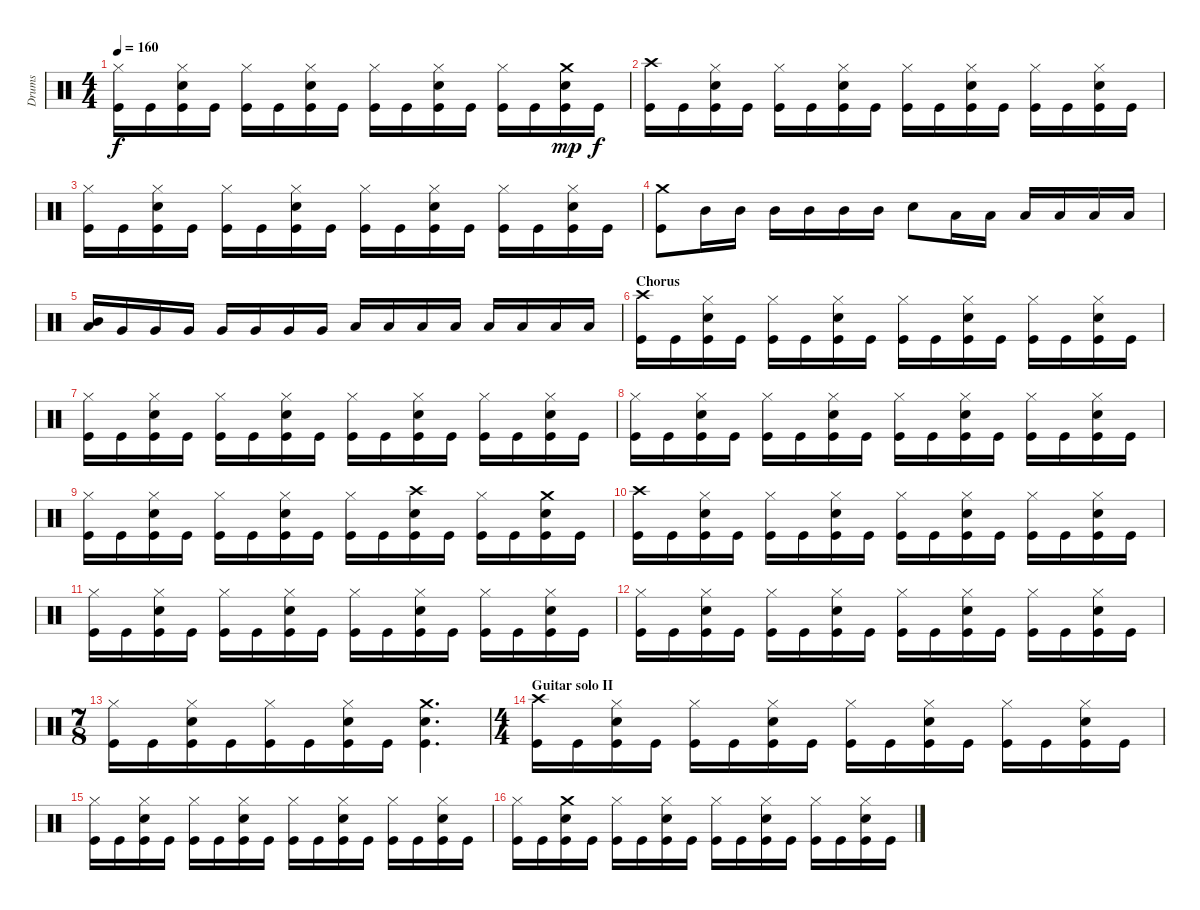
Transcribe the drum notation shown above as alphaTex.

\track ("Drums" "Drums") {instrument percussion}
\staff {score}
\articulation defaults
\ts (4 4)
\tempo 160
\clef neutral
\ks c
("Hi-Hat (closed)" "Kick (hit)").16{dy f} "Kick (hit)".16 ("Hi-Hat (closed)" "Snare (hit) 2" "Kick (hit)").16 "Kick (hit)".16 ("Hi-Hat (closed)" "Kick (hit)").16 "Kick (hit)".16 ("Hi-Hat (closed)" "Snare (hit) 2" "Kick (hit)").16 "Kick (hit)".16 ("Hi-Hat (closed)" "Kick (hit)").16 "Kick (hit)".16 ("Hi-Hat (closed)" "Snare (hit) 2" "Kick (hit)").16 "Kick (hit)".16 ("Hi-Hat (closed)" "Kick (hit)").16 "Kick (hit)".16 ("Crash medium (hit)" "Snare (hit) 2" "Kick (hit)").16{dy mp} "Kick (hit)".16{dy f} |
("Crash high (hit)" "Kick (hit)").16 "Kick (hit)".16 ("Hi-Hat (closed)" "Snare (hit) 2" "Kick (hit)").16 "Kick (hit)".16 ("Hi-Hat (closed)" "Kick (hit)").16 "Kick (hit)".16 ("Hi-Hat (closed)" "Snare (hit) 2" "Kick (hit)").16 "Kick (hit)".16 ("Hi-Hat (closed)" "Kick (hit)").16 "Kick (hit)".16 ("Hi-Hat (closed)" "Snare (hit) 2" "Kick (hit)").16 "Kick (hit)".16 ("Hi-Hat (closed)" "Kick (hit)").16 "Kick (hit)".16 ("Hi-Hat (closed)" "Snare (hit) 2" "Kick (hit)").16 "Kick (hit)".16 |
("Hi-Hat (closed)" "Kick (hit)").16 "Kick (hit)".16 ("Hi-Hat (closed)" "Snare (hit) 2" "Kick (hit)").16 "Kick (hit)".16 ("Hi-Hat (closed)" "Kick (hit)").16 "Kick (hit)".16 ("Hi-Hat (closed)" "Snare (hit) 2" "Kick (hit)").16 "Kick (hit)".16 ("Hi-Hat (closed)" "Kick (hit)").16 "Kick (hit)".16 ("Hi-Hat (closed)" "Snare (hit) 2" "Kick (hit)").16 "Kick (hit)".16 ("Hi-Hat (closed)" "Kick (hit)").16 "Kick (hit)".16 ("Hi-Hat (closed)" "Snare (hit) 2" "Kick (hit)").16 "Kick (hit)".16 |
("Crash medium (hit)" "Kick (hit)").8 "Mid Tom (hit)".16 "Mid Tom (hit)".16 "Mid Tom (hit)".16 "Mid Tom (hit)".16 "Mid Tom (hit)".16 "Mid Tom (hit)".16 "Snare (hit) 2".8 "Low Tom (hit)".16 "Low Tom (hit)".16 "Low Tom (hit)".16 "Low Tom (hit)".16 "Low Tom (hit)".16 "Low Tom (hit)".16 |
("Mid Tom (hit)" "Low Tom (hit)").16 "Very Low Tom (hit)".16 "Very Low Tom (hit)".16 "Very Low Tom (hit)".16 "Very Low Tom (hit)".16 "Very Low Tom (hit)".16 "Very Low Tom (hit)".16 "Very Low Tom (hit)".16 "Low Floor Tom (hit)".16 "Low Floor Tom (hit)".16 "Low Floor Tom (hit)".16 "Low Floor Tom (hit)".16 "Low Floor Tom (hit)".16 "Low Floor Tom (hit)".16 "Low Floor Tom (hit)".16 "Low Floor Tom (hit)".16 |
\section ("" "Chorus")
("Crash high (hit)" "Kick (hit)").16 "Kick (hit)".16 ("Hi-Hat (closed)" "Snare (hit) 2" "Kick (hit)").16 "Kick (hit)".16 ("Hi-Hat (closed)" "Kick (hit)").16 "Kick (hit)".16 ("Hi-Hat (closed)" "Snare (hit) 2" "Kick (hit)").16 "Kick (hit)".16 ("Hi-Hat (closed)" "Kick (hit)").16 "Kick (hit)".16 ("Hi-Hat (closed)" "Snare (hit) 2" "Kick (hit)").16 "Kick (hit)".16 ("Hi-Hat (closed)" "Kick (hit)").16 "Kick (hit)".16 ("Hi-Hat (closed)" "Snare (hit) 2" "Kick (hit)").16 "Kick (hit)".16 |
("Hi-Hat (closed)" "Kick (hit)").16 "Kick (hit)".16 ("Hi-Hat (closed)" "Snare (hit) 2" "Kick (hit)").16 "Kick (hit)".16 ("Hi-Hat (closed)" "Kick (hit)").16 "Kick (hit)".16 ("Hi-Hat (closed)" "Snare (hit) 2" "Kick (hit)").16 "Kick (hit)".16 ("Hi-Hat (closed)" "Kick (hit)").16 "Kick (hit)".16 ("Hi-Hat (closed)" "Snare (hit) 2" "Kick (hit)").16 "Kick (hit)".16 ("Hi-Hat (closed)" "Kick (hit)").16 "Kick (hit)".16 ("Hi-Hat (closed)" "Snare (hit) 2" "Kick (hit)").16 "Kick (hit)".16 |
("Hi-Hat (closed)" "Kick (hit)").16 "Kick (hit)".16 ("Hi-Hat (closed)" "Snare (hit) 2" "Kick (hit)").16 "Kick (hit)".16 ("Hi-Hat (closed)" "Kick (hit)").16 "Kick (hit)".16 ("Hi-Hat (closed)" "Snare (hit) 2" "Kick (hit)").16 "Kick (hit)".16 ("Hi-Hat (closed)" "Kick (hit)").16 "Kick (hit)".16 ("Hi-Hat (closed)" "Snare (hit) 2" "Kick (hit)").16 "Kick (hit)".16 ("Hi-Hat (closed)" "Kick (hit)").16 "Kick (hit)".16 ("Hi-Hat (closed)" "Snare (hit) 2" "Kick (hit)").16 "Kick (hit)".16 |
("Hi-Hat (closed)" "Kick (hit)").16 "Kick (hit)".16 ("Hi-Hat (closed)" "Snare (hit) 2" "Kick (hit)").16 "Kick (hit)".16 ("Hi-Hat (closed)" "Kick (hit)").16 "Kick (hit)".16 ("Hi-Hat (closed)" "Snare (hit) 2" "Kick (hit)").16 "Kick (hit)".16 ("Hi-Hat (closed)" "Kick (hit)").16 "Kick (hit)".16 ("Crash high (hit)" "Snare (hit) 2" "Kick (hit)").16 "Kick (hit)".16 ("Hi-Hat (closed)" "Kick (hit)").16 "Kick (hit)".16 ("Crash medium (hit)" "Snare (hit) 2" "Kick (hit)").16 "Kick (hit)".16 |
("Crash high (hit)" "Kick (hit)").16 "Kick (hit)".16 ("Hi-Hat (closed)" "Snare (hit) 2" "Kick (hit)").16 "Kick (hit)".16 ("Hi-Hat (closed)" "Kick (hit)").16 "Kick (hit)".16 ("Hi-Hat (closed)" "Snare (hit) 2" "Kick (hit)").16 "Kick (hit)".16 ("Hi-Hat (closed)" "Kick (hit)").16 "Kick (hit)".16 ("Hi-Hat (closed)" "Snare (hit) 2" "Kick (hit)").16 "Kick (hit)".16 ("Hi-Hat (closed)" "Kick (hit)").16 "Kick (hit)".16 ("Hi-Hat (closed)" "Snare (hit) 2" "Kick (hit)").16 "Kick (hit)".16 |
("Hi-Hat (closed)" "Kick (hit)").16 "Kick (hit)".16 ("Hi-Hat (closed)" "Snare (hit) 2" "Kick (hit)").16 "Kick (hit)".16 ("Hi-Hat (closed)" "Kick (hit)").16 "Kick (hit)".16 ("Hi-Hat (closed)" "Snare (hit) 2" "Kick (hit)").16 "Kick (hit)".16 ("Hi-Hat (closed)" "Kick (hit)").16 "Kick (hit)".16 ("Hi-Hat (closed)" "Snare (hit) 2" "Kick (hit)").16 "Kick (hit)".16 ("Hi-Hat (closed)" "Kick (hit)").16 "Kick (hit)".16 ("Hi-Hat (closed)" "Snare (hit) 2" "Kick (hit)").16 "Kick (hit)".16 |
("Hi-Hat (closed)" "Kick (hit)").16 "Kick (hit)".16 ("Hi-Hat (closed)" "Snare (hit) 2" "Kick (hit)").16 "Kick (hit)".16 ("Hi-Hat (closed)" "Kick (hit)").16 "Kick (hit)".16 ("Hi-Hat (closed)" "Snare (hit) 2" "Kick (hit)").16 "Kick (hit)".16 ("Hi-Hat (closed)" "Kick (hit)").16 "Kick (hit)".16 ("Hi-Hat (closed)" "Snare (hit) 2" "Kick (hit)").16 "Kick (hit)".16 ("Hi-Hat (closed)" "Kick (hit)").16 "Kick (hit)".16 ("Hi-Hat (closed)" "Snare (hit) 2" "Kick (hit)").16 "Kick (hit)".16 |
\ts (7 8)
("Hi-Hat (closed)" "Kick (hit)").16 "Kick (hit)".16 ("Hi-Hat (closed)" "Snare (hit) 2" "Kick (hit)").16 "Kick (hit)".16 ("Hi-Hat (closed)" "Kick (hit)").16 "Kick (hit)".16 ("Hi-Hat (closed)" "Snare (hit) 2" "Kick (hit)").16 "Kick (hit)".16 ("Crash medium (hit)" "Snare (hit) 2" "Kick (hit)").4{d} |
\ts (4 4)
\section ("" "Guitar solo II")
("Crash high (hit)" "Kick (hit)").16 "Kick (hit)".16 ("Hi-Hat (closed)" "Snare (hit) 2" "Kick (hit)").16 "Kick (hit)".16 ("Hi-Hat (closed)" "Kick (hit)").16 "Kick (hit)".16 ("Hi-Hat (closed)" "Snare (hit) 2" "Kick (hit)").16 "Kick (hit)".16 ("Hi-Hat (closed)" "Kick (hit)").16 "Kick (hit)".16 ("Hi-Hat (closed)" "Snare (hit) 2" "Kick (hit)").16 "Kick (hit)".16 ("Hi-Hat (closed)" "Kick (hit)").16 "Kick (hit)".16 ("Hi-Hat (closed)" "Snare (hit) 2" "Kick (hit)").16 "Kick (hit)".16 |
("Hi-Hat (closed)" "Kick (hit)").16 "Kick (hit)".16 ("Hi-Hat (closed)" "Snare (hit) 2" "Kick (hit)").16 "Kick (hit)".16 ("Hi-Hat (closed)" "Kick (hit)").16 "Kick (hit)".16 ("Hi-Hat (closed)" "Snare (hit) 2" "Kick (hit)").16 "Kick (hit)".16 ("Hi-Hat (closed)" "Kick (hit)").16 "Kick (hit)".16 ("Hi-Hat (closed)" "Snare (hit) 2" "Kick (hit)").16 "Kick (hit)".16 ("Hi-Hat (closed)" "Kick (hit)").16 "Kick (hit)".16 ("Hi-Hat (closed)" "Snare (hit) 2" "Kick (hit)").16 "Kick (hit)".16 |
("Hi-Hat (closed)" "Kick (hit)").16 "Kick (hit)".16 ("Crash medium (hit)" "Snare (hit) 2" "Kick (hit)").16 "Kick (hit)".16 ("Hi-Hat (closed)" "Kick (hit)").16 "Kick (hit)".16 ("Hi-Hat (closed)" "Snare (hit) 2" "Kick (hit)").16 "Kick (hit)".16 ("Hi-Hat (closed)" "Kick (hit)").16 "Kick (hit)".16 ("Hi-Hat (closed)" "Snare (hit) 2" "Kick (hit)").16 "Kick (hit)".16 ("Hi-Hat (closed)" "Kick (hit)").16 "Kick (hit)".16 ("Hi-Hat (closed)" "Snare (hit) 2" "Kick (hit)").16 "Kick (hit)".16
